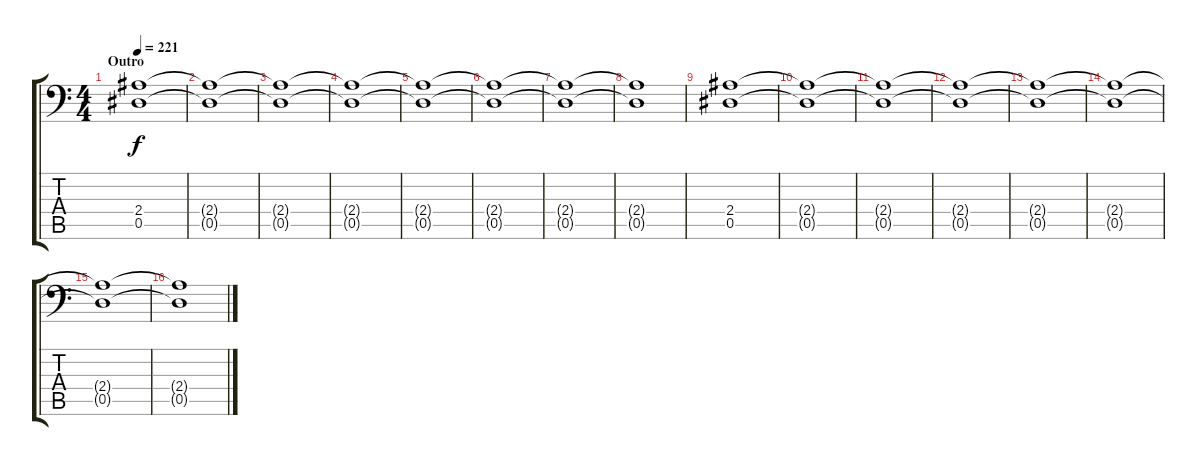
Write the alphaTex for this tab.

\track "" {instrument distortionguitar}
\staff {score tabs}
\tuning (Bb3 F3 Db3 Ab2 Eb2 Bb1) {hide}
\ts (4 4)
\section ("" "Outro")
\tempo 221
\clef f4
\ks c
(2.4 0.5).1{dy f} |
(2.4{t} 0.5{t}).1 |
(2.4{t} 0.5{t}).1 |
(2.4{t} 0.5{t}).1 |
(2.4{t} 0.5{t}).1 |
(2.4{t} 0.5{t}).1 |
(2.4{t} 0.5{t}).1 |
(2.4{t} 0.5{t}).1 |
(2.4 0.5).1 |
(2.4{t} 0.5{t}).1 |
(2.4{t} 0.5{t}).1 |
(2.4{t} 0.5{t}).1 |
(2.4{t} 0.5{t}).1 |
(2.4{t} 0.5{t}).1 |
(2.4{t} 0.5{t}).1 |
(2.4{t} 0.5{t}).1
